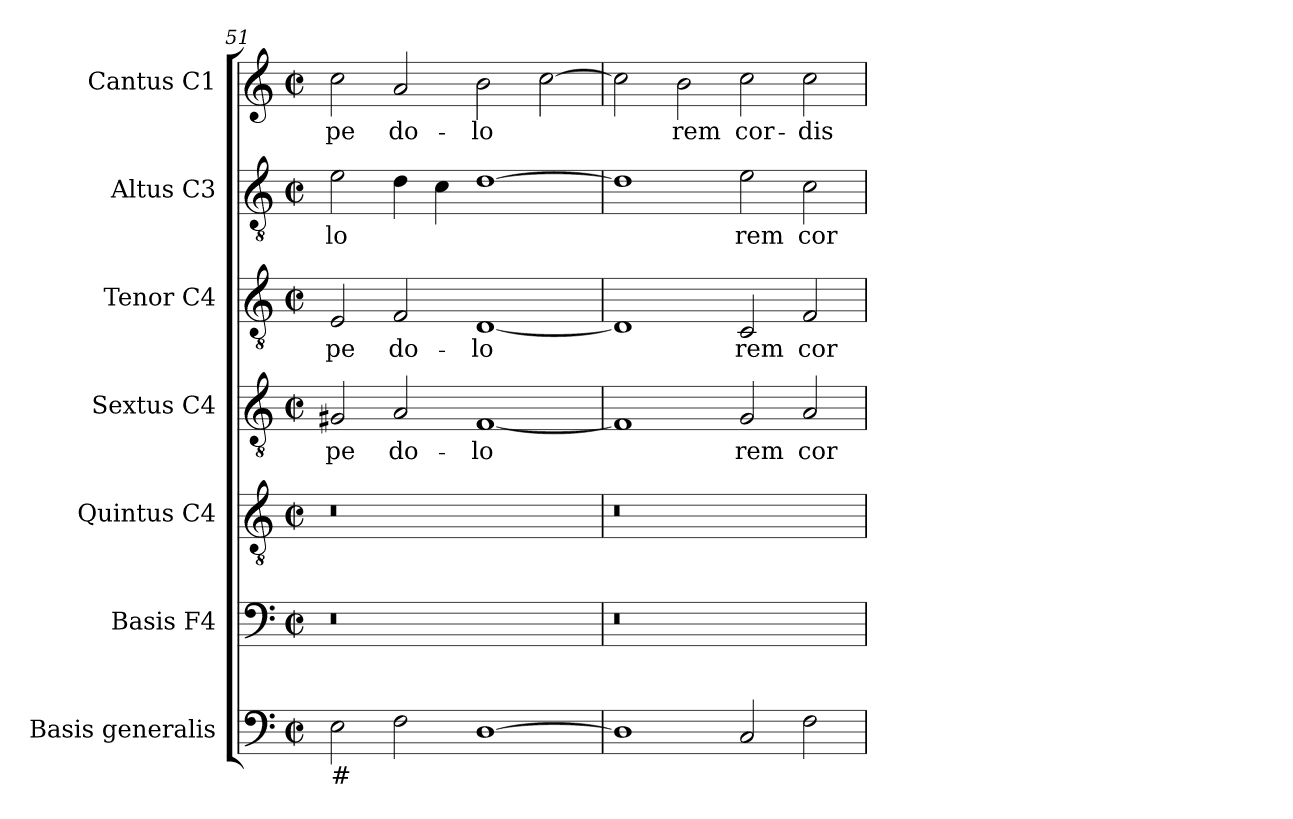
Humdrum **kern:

**kern	**kern	**kern	**kern	**text	**kern	**text	**kern	**text	**kern	**text
*part7	*part6	*part5	*part4	*part4	*part3	*part3	*part2	*part2	*part1	*part1
*staff7	*staff6	*staff5	*staff4	*staff4	*staff3	*staff3	*staff2	*staff2	*staff1	*staff1
*I"Basis  generalis	*I"Basis  F4	*I"Quintus  C4	*I"Sextus  C4	*	*I"Tenor  C4	*	*I"Altus  C3	*	*I"Cantus  C1	*
*	*I'B	*	*	*	*I'T	*	*I'A	*	*I'C	*
*clefF4	*clefF4	*clefGv2	*clefGv2	*	*clefGv2	*	*clefGv2	*	*clefG2	*
*k[]	*k[]	*k[]	*k[]	*	*k[]	*	*k[]	*	*k[]	*
*C:	*C:	*C:	*C:	*	*C:	*	*C:	*	*C:	*
*M2/2	*M2/2	*M2/2	*M2/2	*	*M2/2	*	*M2/2	*	*M2/2	*
*met(c|)	*met(c|)	*met(c|)	*met(c|)	*	*met(c|)	*	*met(c|)	*	*met(c|)	*
=51	=51	=51	=51	=51	=51	=51	=51	=51	=51	=51
!LO:TX:b:t=#	!	!	!	!	!	!	!	!	!	!
!	!	!	!	!LO:LY:b:cj	!	!LO:LY:b:cj	!	!LO:LY:b:cj	!	!LO:LY:b:cj
2E\	0r	0r	2G#X/	-pe	2E/	-pe	2e\	-lo-	2cc\	-pe
!	!	!	!	!LO:LY:b:cj	!	!LO:LY:b:cj	!	!LO:LY:b:cj	!	!LO:LY:b:cj
2F\	.	.	2A/	do-	2F/	do-	4d\	--	2a/	do-
!	!	!	!	!	!	!	!	!LO:LY:b:cj	!	!
.	.	.	.	.	.	.	4c\	--	.	.
!	!	!	!	!LO:LY:b:cj	!	!LO:LY:b:cj	!	!LO:LY:b:cj	!	!LO:LY:b:cj
[>1D	.	.	[<1F	-lo-	[<1D	-lo-	[>1d	--	2b\	-lo-
!	!	!	!	!	!	!	!	!	!	!LO:LY:b:cj
.	.	.	.	.	.	.	.	.	[>2cc\	--
=52	=52	=52	=52	=52	=52	=52	=52	=52	=52	=52
!	!	!	!	!LO:LY:b:cj	!	!LO:LY:b:cj	!	!LO:LY:b:cj	!	!LO:LY:b:cj
1D]	0r	0r	1F]	--	1D]	--	1d]	--	2cc\]	--
!	!	!	!	!	!	!	!	!	!	!LO:LY:b:cj
.	.	.	.	.	.	.	.	.	2b\	-rem
!	!	!	!	!LO:LY:b:cj	!	!LO:LY:b:cj	!	!LO:LY:b:cj	!	!LO:LY:b:cj
2C/	.	.	2G/	-rem	2C/	-rem	2e\	-rem	2cc\	cor-
!	!	!	!	!LO:LY:b:cj	!	!LO:LY:b:cj	!	!LO:LY:b:cj	!	!LO:LY:b:cj
2F\	.	.	2A/	cor-	2F/	cor-	2c\	cor-	2cc\	-dis
=	=	=	=	=	=	=	=	=	=	=
*-	*-	*-	*-	*-	*-	*-	*-	*-	*-	*-
